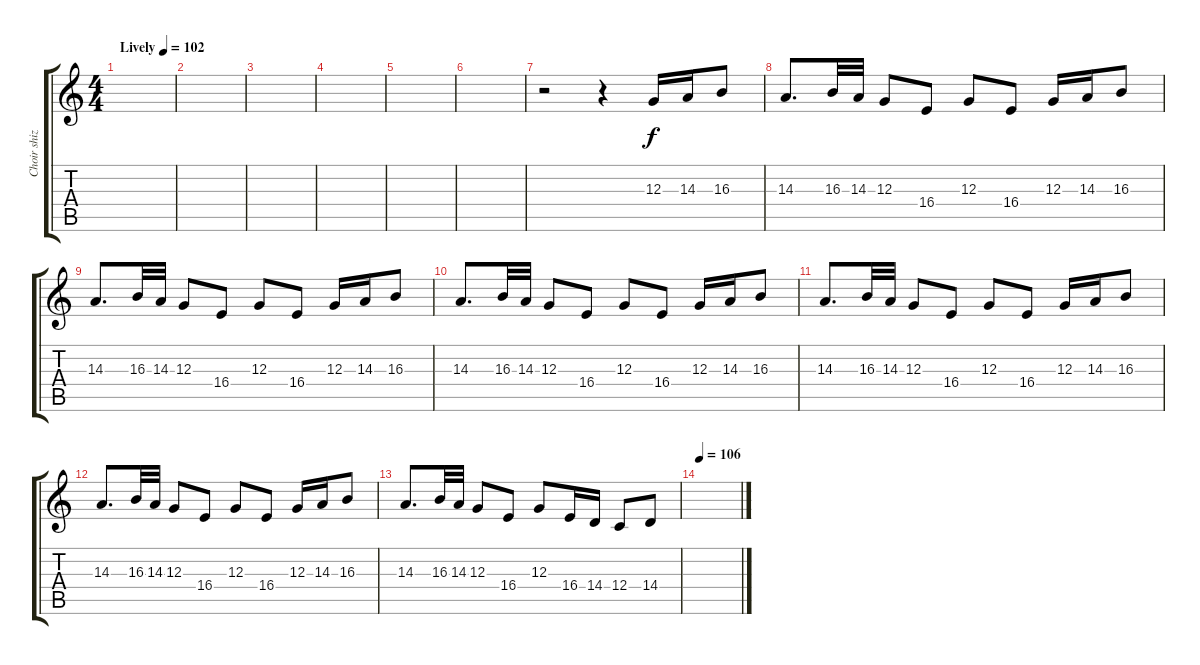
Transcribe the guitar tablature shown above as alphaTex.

\track ("Choir shiz" "Choir shiz") {instrument choiraahs}
\staff {score tabs}
\tuning (E4 C4 G3 C3 G2 C2) {hide}
\ts (4 4)
\tempo (102 "Lively")
\clef g2
\ks c
|
|
|
|
|
|
r.2 r.4 12.3.16 14.3.16 16.3.8 |
14.3.8{d} 16.3.32 14.3.32 12.3.8 16.4.8 12.3.8 16.4.8 12.3.16 14.3.16 16.3.8 |
14.3.8{d} 16.3.32 14.3.32 12.3.8 16.4.8 12.3.8 16.4.8 12.3.16 14.3.16 16.3.8 |
14.3.8{d} 16.3.32 14.3.32 12.3.8 16.4.8 12.3.8 16.4.8 12.3.16 14.3.16 16.3.8 |
14.3.8{d} 16.3.32 14.3.32 12.3.8 16.4.8 12.3.8 16.4.8 12.3.16 14.3.16 16.3.8 |
14.3.8{d} 16.3.32 14.3.32 12.3.8 16.4.8 12.3.8 16.4.8 12.3.16 14.3.16 16.3.8 |
14.3.8{d} 16.3.32 14.3.32 12.3.8 16.4.8 12.3.8 16.4.16 14.4.16 12.4.8 14.4.8 |
\tempo 106
